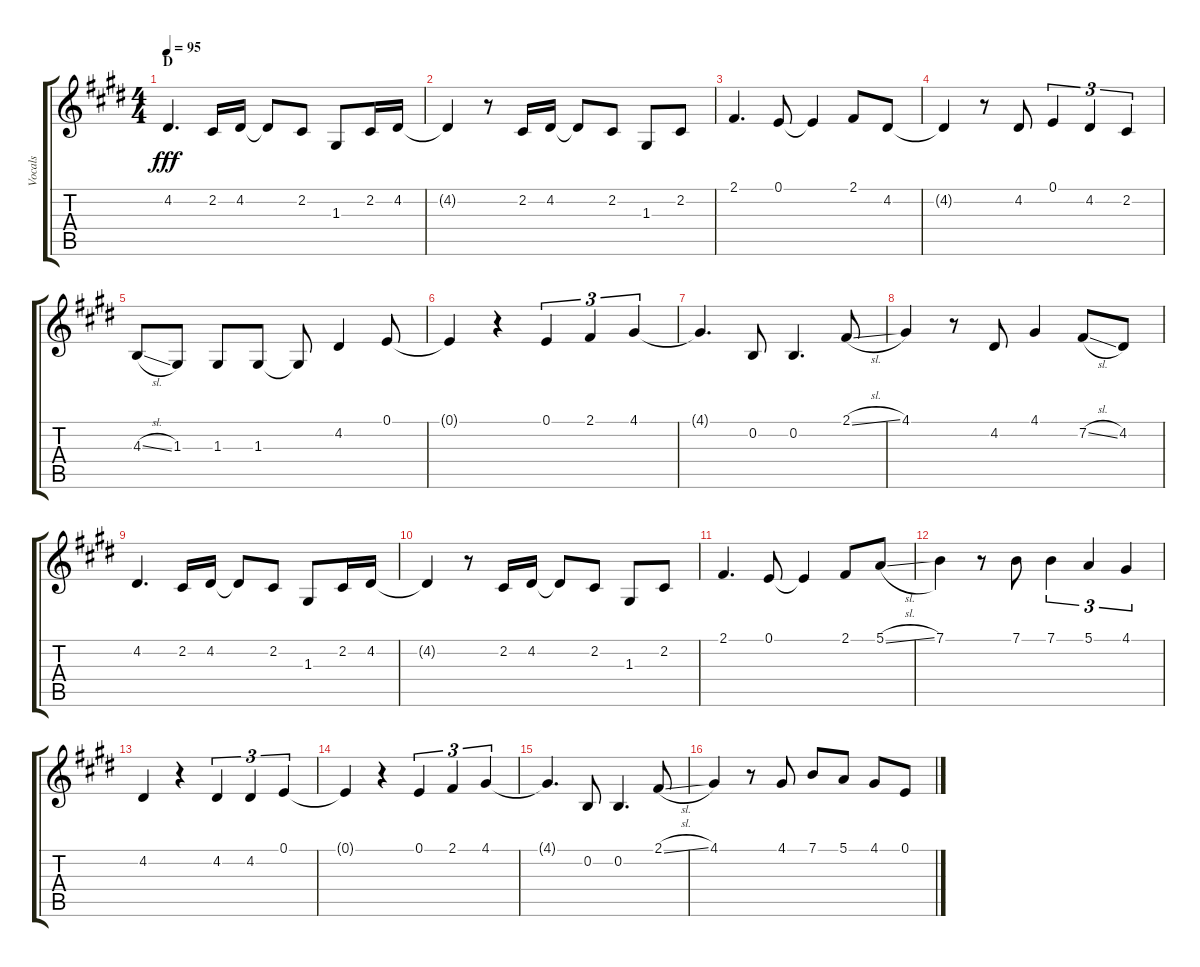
\track ("Vocals" "Vocals") {instrument voiceoohs}
\staff {score tabs}
\tuning (E4 B3 G3 D3 A2 E2) {hide}
\ts (4 4)
\section ("" "D")
\tempo 95
\clef g2
\ks e
4.2.4{d dy fff} 2.2.16 4.2.16 4.2{t}.8 2.2.8 1.3.8 2.2.16 4.2.16 |
4.2{t}.4 r.8 2.2.16 4.2.16 4.2{t}.8 2.2.8 1.3.8 2.2.8 |
2.1.4{d} 0.1.8 0.1{t}.4 2.1.8 4.2.8 |
4.2{t}.4 r.8 4.2.8 0.1.4{tu (3 2)} 4.2.4{tu (3 2)} 2.2.4{tu (3 2)} |
4.3{sl}.8 1.3.8 1.3.8 1.3.8 1.3{t}.8 4.2.4 0.1.8 |
0.1{t}.4 r.4 0.1.4{tu (3 2)} 2.1.4{tu (3 2)} 4.1.4{tu (3 2)} |
4.1{t}.4{d} 0.2.8 0.2.4{d} 2.1{sl}.8 |
4.1.4 r.8 4.2.8 4.1.4 7.2{sl}.8 4.2.8 |
4.2.4{d} 2.2.16 4.2.16 4.2{t}.8 2.2.8 1.3.8 2.2.16 4.2.16 |
4.2{t}.4 r.8 2.2.16 4.2.16 4.2{t}.8 2.2.8 1.3.8 2.2.8 |
2.1.4{d} 0.1.8 0.1{t}.4 2.1.8 5.1{sl}.8 |
7.1.4 r.8 7.1.8 7.1.4{tu (3 2)} 5.1.4{tu (3 2)} 4.1.4{tu (3 2)} |
4.2.4 r.4 4.2.4{tu (3 2)} 4.2.4{tu (3 2)} 0.1.4{tu (3 2)} |
0.1{t}.4 r.4 0.1.4{tu (3 2)} 2.1.4{tu (3 2)} 4.1.4{tu (3 2)} |
4.1{t}.4{d} 0.2.8 0.2.4{d} 2.1{sl}.8 |
4.1.4 r.8 4.1.8 7.1.8 5.1.8 4.1.8 0.1.8
